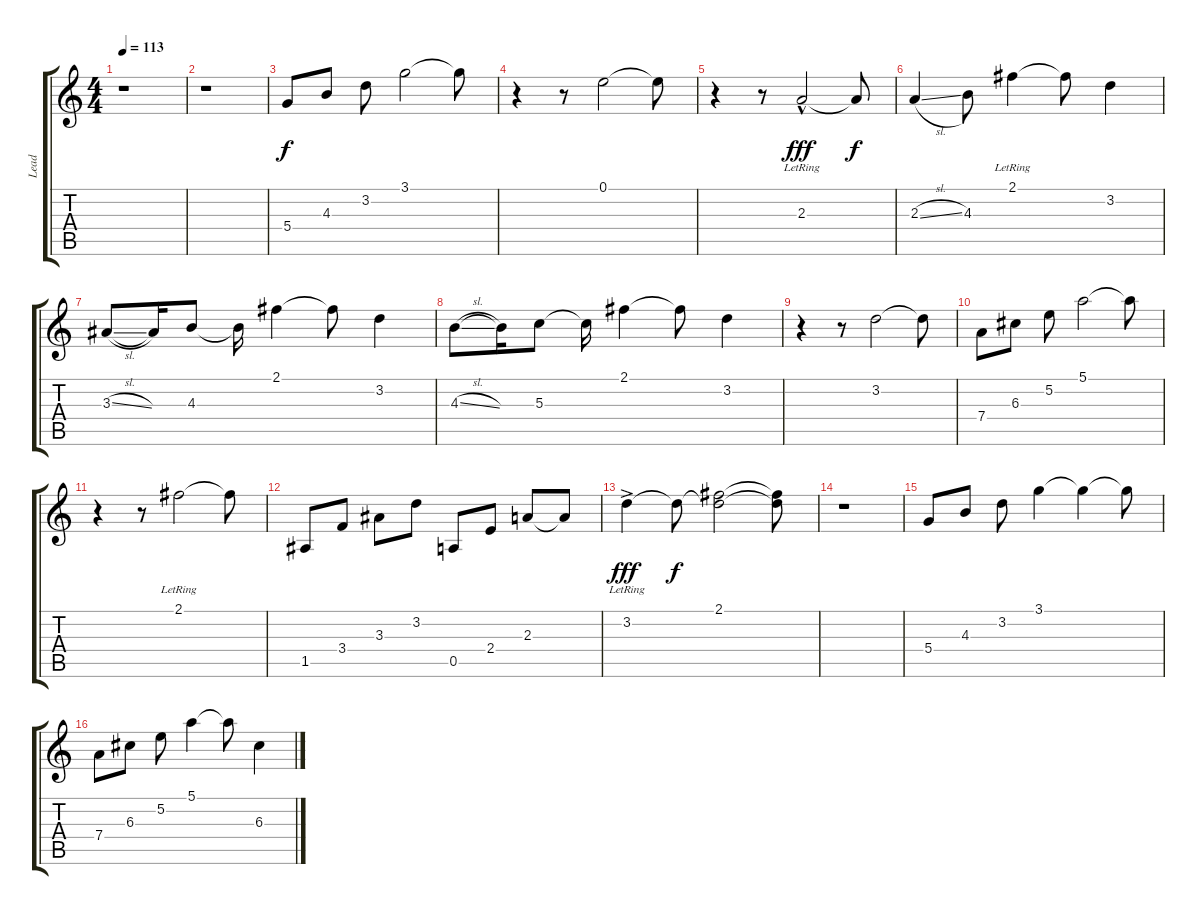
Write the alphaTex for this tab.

\track ("Lead " "Lead ") {instrument electricguitarjazz}
\staff {score tabs}
\tuning (E4 B3 G3 D3 A2 E2) {hide}
\ts (4 4)
\tempo 113
\clef g2
\ks c
r.1{dy f} |
r.1 |
5.4.8 4.3.8 3.2.8 3.1.2 3.1{t}.8 |
r.4 r.8 0.1.2 0.1{t}.8 |
r.4 r.8 2.3{hac lr}.2{dy fff} 2.3{t}.8{dy f} |
2.3{sl}.4 4.3.8 2.1{lr}.4 2.1{t}.8 3.2.4 |
3.3{sl}.8 3.3{t}.16 4.3.8 4.3{t}.16 2.1.4 2.1{t}.8 3.2.4 |
4.3{sl}.8 4.3{t}.16 5.3.8 5.3{t}.16 2.1.4 2.1{t}.8 3.2.4 |
r.4 r.8 3.2.2 3.2{t}.8 |
7.4.8 6.3.8 5.2.8 5.1.2 5.1{t}.8 |
r.4 r.8 2.1{lr}.2 2.1{t}.8 |
1.5.8 3.4.8 3.3.8 3.2.8 0.5.8 2.4.8 2.3.8 2.3{t}.8 |
3.2{ac lr}.4{dy fff} 3.2{t}.8{dy f} (2.1 3.2{t}).2 (2.1{t} 3.2{t}).8 |
r.1 |
5.4.8 4.3.8 3.2.8 3.1.4 3.1{t}.4 3.1{t}.8 |
7.4.8 6.3.8 5.2.8 5.1.4 5.1{t}.8 6.3.4
